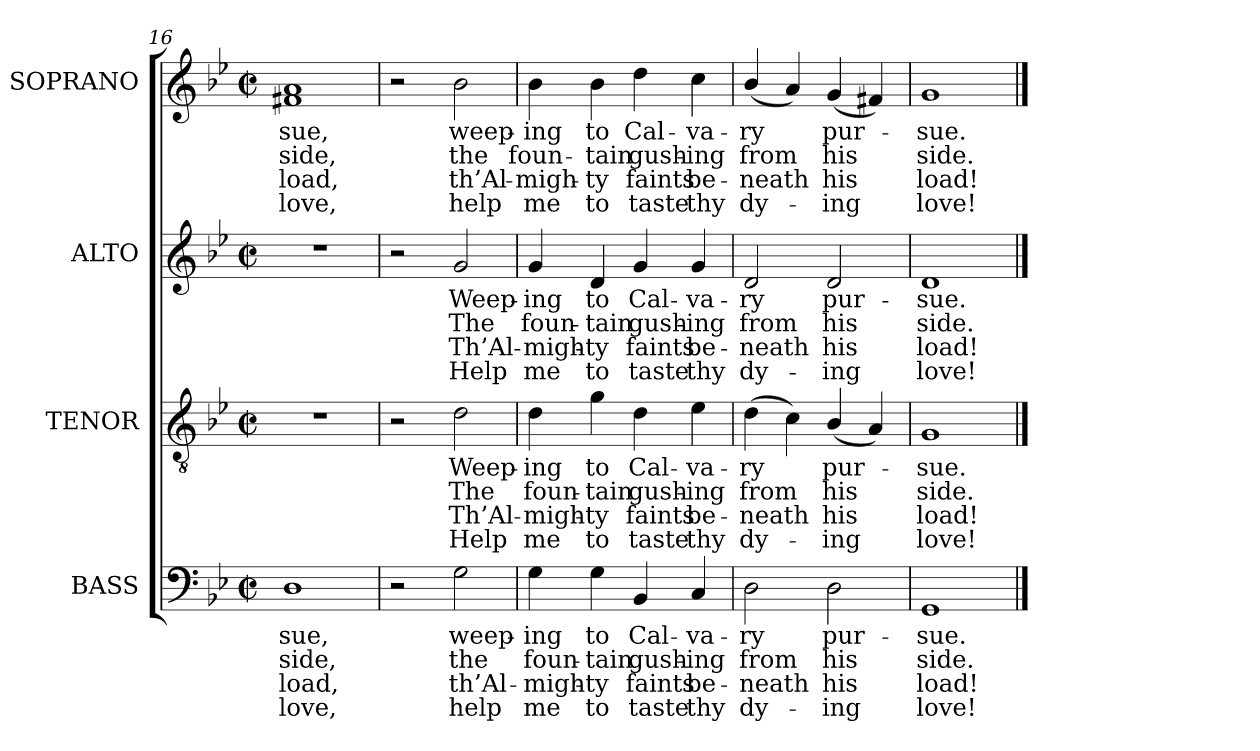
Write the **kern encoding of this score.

**kern	**text	**text	**text	**text	**kern	**text	**text	**text	**text	**kern	**text	**text	**text	**text	**kern	**text	**text	**text	**text
*part4	*part4	*part4	*part4	*part4	*part3	*part3	*part3	*part3	*part3	*part2	*part2	*part2	*part2	*part2	*part1	*part1	*part1	*part1	*part1
*staff4	*staff4	*staff4	*staff4	*staff4	*staff3	*staff3	*staff3	*staff3	*staff3	*staff2	*staff2	*staff2	*staff2	*staff2	*staff1	*staff1	*staff1	*staff1	*staff1
*I"BASS	*	*	*	*	*I"TENOR	*	*	*	*	*I"ALTO	*	*	*	*	*I"SOPRANO	*	*	*	*
*I'B.	*	*	*	*	*I'T.	*	*	*	*	*I'A.	*	*	*	*	*I'S.	*	*	*	*
*clefF4	*	*	*	*	*clefGv2	*	*	*	*	*clefG2	*	*	*	*	*clefG2	*	*	*	*
*	*	*	*	*	*ITrd7c12	*	*	*	*	*	*	*	*	*	*	*	*	*	*
*k[b-e-]	*	*	*	*	*k[b-e-]	*	*	*	*	*k[b-e-]	*	*	*	*	*k[b-e-]	*	*	*	*
*g:	*	*	*	*	*g:	*	*	*	*	*g:	*	*	*	*	*g:	*	*	*	*
*M2/2	*	*	*	*	*M2/2	*	*	*	*	*M2/2	*	*	*	*	*M2/2	*	*	*	*
*met(c|)	*	*	*	*	*met(c|)	*	*	*	*	*met(c|)	*	*	*	*	*met(c|)	*	*	*	*
=16	=16	=16	=16	=16	=16	=16	=16	=16	=16	=16	=16	=16	=16	=16	=16	=16	=16	=16	=16
!	!LO:LY:b:color=#000000	!LO:LY:b:color=#000000	!LO:LY:b:color=#000000	!LO:LY:b:color=#000000	!	!	!	!	!	!	!	!	!	!	!	!	!	!	!
!	!	!	!	!	!	!	!	!	!	!	!	!	!	!	!	!LO:LY:b:color=#000000	!LO:LY:b:color=#000000	!LO:LY:b:color=#000000	!LO:LY:b:color=#000000
*	*	*	*	*	*	*	*	*	*	*	*	*	*	*	*^	*	*	*	*
1Di	-sue,	side,	load,	love,	1r	.	.	.	.	1r	.	.	.	.	1ai	1f#Xi	-sue,	side,	load,	love,
*	*	*	*	*	*	*	*	*	*	*	*	*	*	*	*v	*v	*	*	*	*
=17	=17	=17	=17	=17	=17	=17	=17	=17	=17	=17	=17	=17	=17	=17	=17	=17	=17	=17	=17
2r	.	.	.	.	2r	.	.	.	.	2r	.	.	.	.	2r	.	.	.	.
!	!LO:LY:b:color=#000000	!LO:LY:b:color=#000000	!LO:LY:b:color=#000000	!LO:LY:b:color=#000000	!	!	!	!	!	!	!	!	!	!	!	!	!	!	!
!	!	!	!	!	!	!LO:LY:b:color=#000000	!LO:LY:b:color=#000000	!LO:LY:b:color=#000000	!LO:LY:b:color=#000000	!	!	!	!	!	!	!	!	!	!
!	!	!	!	!	!	!	!	!	!	!	!LO:LY:b:color=#000000	!LO:LY:b:color=#000000	!LO:LY:b:color=#000000	!LO:LY:b:color=#000000	!	!	!	!	!
!	!	!	!	!	!	!	!	!	!	!	!	!	!	!	!	!LO:LY:b:color=#000000	!LO:LY:b:color=#000000	!LO:LY:b:color=#000000	!LO:LY:b:color=#000000
2Gi\	weep-	the	th’Al-	-help	2Di\	Weep-	The	Th’Al-	-Help	2gi/	Weep-	The	Th’Al-	-Help	2b-i\	weep-	the	th’Al-	-help
=18	=18	=18	=18	=18	=18	=18	=18	=18	=18	=18	=18	=18	=18	=18	=18	=18	=18	=18	=18
!	!LO:LY:b:color=#000000	!LO:LY:b:color=#000000	!LO:LY:b:color=#000000	!LO:LY:b:color=#000000	!	!	!	!	!	!	!	!	!	!	!	!	!	!	!
!	!	!	!	!	!	!LO:LY:b:color=#000000	!LO:LY:b:color=#000000	!LO:LY:b:color=#000000	!LO:LY:b:color=#000000	!	!	!	!	!	!	!	!	!	!
!	!	!	!	!	!	!	!	!	!	!	!LO:LY:b:color=#000000	!LO:LY:b:color=#000000	!LO:LY:b:color=#000000	!LO:LY:b:color=#000000	!	!	!	!	!
!	!	!	!	!	!	!	!	!	!	!	!	!	!	!	!	!LO:LY:b:color=#000000	!LO:LY:b:color=#000000	!LO:LY:b:color=#000000	!LO:LY:b:color=#000000
4Gi\	-ing	foun-	migh-	-me	4Di\	-ing	foun-	migh-	-me	4gi/	-ing	foun-	migh-	-me	4b-i\	-ing	foun-	migh-	-me
!	!LO:LY:b:color=#000000	!LO:LY:b:color=#000000	!LO:LY:b:color=#000000	!LO:LY:b:color=#000000	!	!	!	!	!	!	!	!	!	!	!	!	!	!	!
!	!	!	!	!	!	!LO:LY:b:color=#000000	!LO:LY:b:color=#000000	!LO:LY:b:color=#000000	!LO:LY:b:color=#000000	!	!	!	!	!	!	!	!	!	!
!	!	!	!	!	!	!	!	!	!	!	!LO:LY:b:color=#000000	!LO:LY:b:color=#000000	!LO:LY:b:color=#000000	!LO:LY:b:color=#000000	!	!	!	!	!
!	!	!	!	!	!	!	!	!	!	!	!	!	!	!	!	!LO:LY:b:color=#000000	!LO:LY:b:color=#000000	!LO:LY:b:color=#000000	!LO:LY:b:color=#000000
4Gi\	to	-tain	ty	to	4Gi\	to	-tain	ty	to	4di/	to	-tain	ty	to	4b-i\	to	-tain	ty	to
!	!LO:LY:b:color=#000000	!LO:LY:b:color=#000000	!LO:LY:b:color=#000000	!LO:LY:b:color=#000000	!	!	!	!	!	!	!	!	!	!	!	!	!	!	!
!	!	!	!	!	!	!LO:LY:b:color=#000000	!LO:LY:b:color=#000000	!LO:LY:b:color=#000000	!LO:LY:b:color=#000000	!	!	!	!	!	!	!	!	!	!
!	!	!	!	!	!	!	!	!	!	!	!LO:LY:b:color=#000000	!LO:LY:b:color=#000000	!LO:LY:b:color=#000000	!LO:LY:b:color=#000000	!	!	!	!	!
!	!	!	!	!	!	!	!	!	!	!	!	!	!	!	!	!LO:LY:b:color=#000000	!LO:LY:b:color=#000000	!LO:LY:b:color=#000000	!LO:LY:b:color=#000000
4BB-i/	Cal-	gush-	faints	taste	4Di\	Cal-	gush-	faints	taste	4gi/	Cal-	gush-	faints	taste	4ddi\	Cal-	gush-	faints	taste
!	!LO:LY:b:color=#000000	!LO:LY:b:color=#000000	!LO:LY:b:color=#000000	!LO:LY:b:color=#000000	!	!	!	!	!	!	!	!	!	!	!	!	!	!	!
!	!	!	!	!	!	!LO:LY:b:color=#000000	!LO:LY:b:color=#000000	!LO:LY:b:color=#000000	!LO:LY:b:color=#000000	!	!	!	!	!	!	!	!	!	!
!	!	!	!	!	!	!	!	!	!	!	!LO:LY:b:color=#000000	!LO:LY:b:color=#000000	!LO:LY:b:color=#000000	!LO:LY:b:color=#000000	!	!	!	!	!
!	!	!	!	!	!	!	!	!	!	!	!	!	!	!	!	!LO:LY:b:color=#000000	!LO:LY:b:color=#000000	!LO:LY:b:color=#000000	!LO:LY:b:color=#000000
4Ci/	-va-	-ing	be-	-thy	4E-i\	-va-	-ing	be-	-thy	4gi/	-va-	-ing	be-	-thy	4cci\	-va-	-ing	be-	-thy
=19	=19	=19	=19	=19	=19	=19	=19	=19	=19	=19	=19	=19	=19	=19	=19	=19	=19	=19	=19
!	!LO:LY:b:color=#000000	!LO:LY:b:color=#000000	!LO:LY:b:color=#000000	!LO:LY:b:color=#000000	!	!	!	!	!	!	!	!	!	!	!	!	!	!	!
!	!	!	!	!	!	!LO:LY:b:color=#000000	!LO:LY:b:color=#000000	!LO:LY:b:color=#000000	!LO:LY:b:color=#000000	!	!	!	!	!	!	!	!	!	!
!	!	!	!	!	!	!	!	!	!	!	!LO:LY:b:color=#000000	!LO:LY:b:color=#000000	!LO:LY:b:color=#000000	!LO:LY:b:color=#000000	!	!	!	!	!
!	!	!	!	!	!	!	!	!	!	!	!	!	!	!	!	!LO:LY:b:color=#000000	!LO:LY:b:color=#000000	!LO:LY:b:color=#000000	!LO:LY:b:color=#000000
2Di\	-ry	from	neath	dy-	(4Di\	-ry	from	neath	dy-	2di/	-ry	from	neath	dy-	(4b-i/	-ry	from	neath	dy-
.	.	.	.	.	4Ci\)	.	.	.	.	.	.	.	.	.	4ai/)	.	.	.	.
!	!LO:LY:b:color=#000000	!LO:LY:b:color=#000000	!LO:LY:b:color=#000000	!LO:LY:b:color=#000000	!	!	!	!	!	!	!	!	!	!	!	!	!	!	!
!	!	!	!	!	!	!LO:LY:b:color=#000000	!LO:LY:b:color=#000000	!LO:LY:b:color=#000000	!LO:LY:b:color=#000000	!	!	!	!	!	!	!	!	!	!
!	!	!	!	!	!	!	!	!	!	!	!LO:LY:b:color=#000000	!LO:LY:b:color=#000000	!LO:LY:b:color=#000000	!LO:LY:b:color=#000000	!	!	!	!	!
!	!	!	!	!	!	!	!	!	!	!	!	!	!	!	!	!LO:LY:b:color=#000000	!LO:LY:b:color=#000000	!LO:LY:b:color=#000000	!LO:LY:b:color=#000000
2Di\	pur-	his	-his	ing	(4BB-i/	pur-	his	-his	ing	2di/	pur-	his	-his	ing	(4gi/	pur-	his	-his	ing
.	.	.	.	.	4AAi/)	.	.	.	.	.	.	.	.	.	4f#Xi/)	.	.	.	.
=20	=20	=20	=20	=20	=20	=20	=20	=20	=20	=20	=20	=20	=20	=20	=20	=20	=20	=20	=20
!	!LO:LY:b:color=#000000	!LO:LY:b:color=#000000	!LO:LY:b:color=#000000	!LO:LY:b:color=#000000	!	!	!	!	!	!	!	!	!	!	!	!	!	!	!
!	!	!	!	!	!	!LO:LY:b:color=#000000	!LO:LY:b:color=#000000	!LO:LY:b:color=#000000	!LO:LY:b:color=#000000	!	!	!	!	!	!	!	!	!	!
!	!	!	!	!	!	!	!	!	!	!	!LO:LY:b:color=#000000	!LO:LY:b:color=#000000	!LO:LY:b:color=#000000	!LO:LY:b:color=#000000	!	!	!	!	!
!	!	!	!	!	!	!	!	!	!	!	!	!	!	!	!	!LO:LY:b:color=#000000	!LO:LY:b:color=#000000	!LO:LY:b:color=#000000	!LO:LY:b:color=#000000
1GGi	-sue.	side.	load!	love!	1GGi	-sue.	side.	load!	love!	1di	-sue.	side.	load!	love!	1gi	-sue.	side.	load!	love!
==	==	==	==	==	==	==	==	==	==	==	==	==	==	==	==	==	==	==	==
*-	*-	*-	*-	*-	*-	*-	*-	*-	*-	*-	*-	*-	*-	*-	*-	*-	*-	*-	*-
